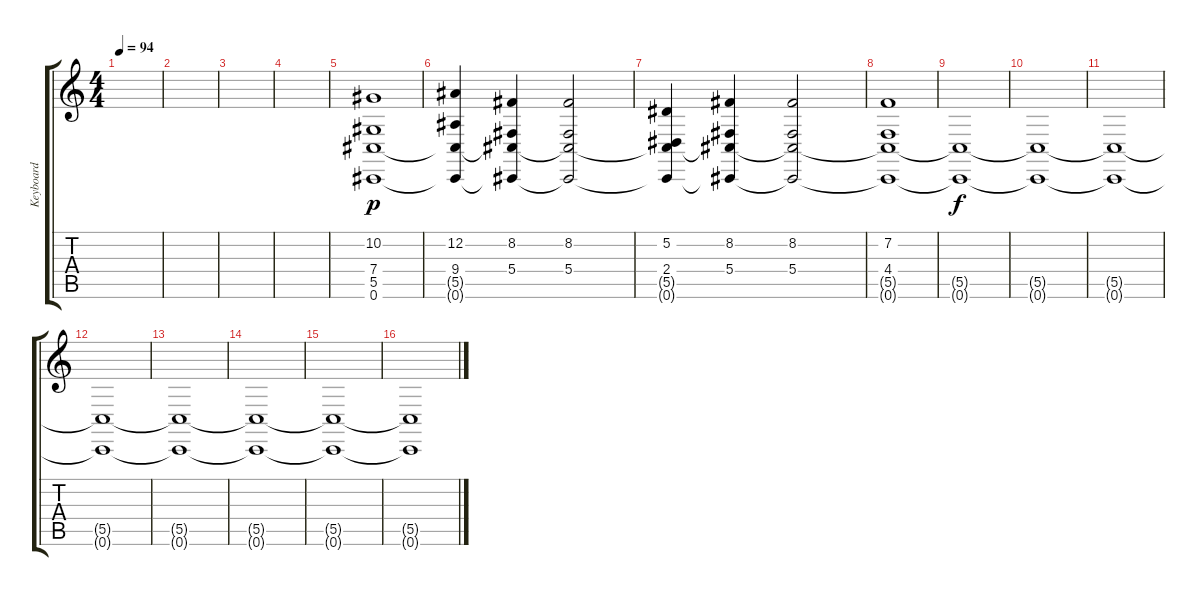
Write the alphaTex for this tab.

\track ("Keyboard" "Keyboard") {instrument stringensemble1}
\staff {score tabs}
\tuning (Eb4 Bb3 Gb3 Db3 Ab2 Db2) {hide}
\ts (4 4)
\tempo 94
\clef g2
\ks c
|
|
|
|
(10.2 7.4 5.5 0.6).1{dy p} |
(12.2 9.4 5.5{t} 0.6{t}).4 (8.2 5.4 5.5{t} 0.6{t}).4 (8.2 5.4 5.5{t} 0.6{t}).2 |
(5.2 2.4 5.5{t} 0.6{t}).4 (8.2 5.4 5.5{t} 0.6{t}).4 (8.2 5.4 5.5{t} 0.6{t}).2 |
(7.2 4.4 5.5{t} 0.6{t}).1 |
(5.5{t} 0.6{t}).1{dy f} |
(5.5{t} 0.6{t}).1 |
(5.5{t} 0.6{t}).1 |
(5.5{t} 0.6{t}).1 |
(5.5{t} 0.6{t}).1 |
(5.5{t} 0.6{t}).1 |
(5.5{t} 0.6{t}).1 |
(5.5{t} 0.6{t}).1
